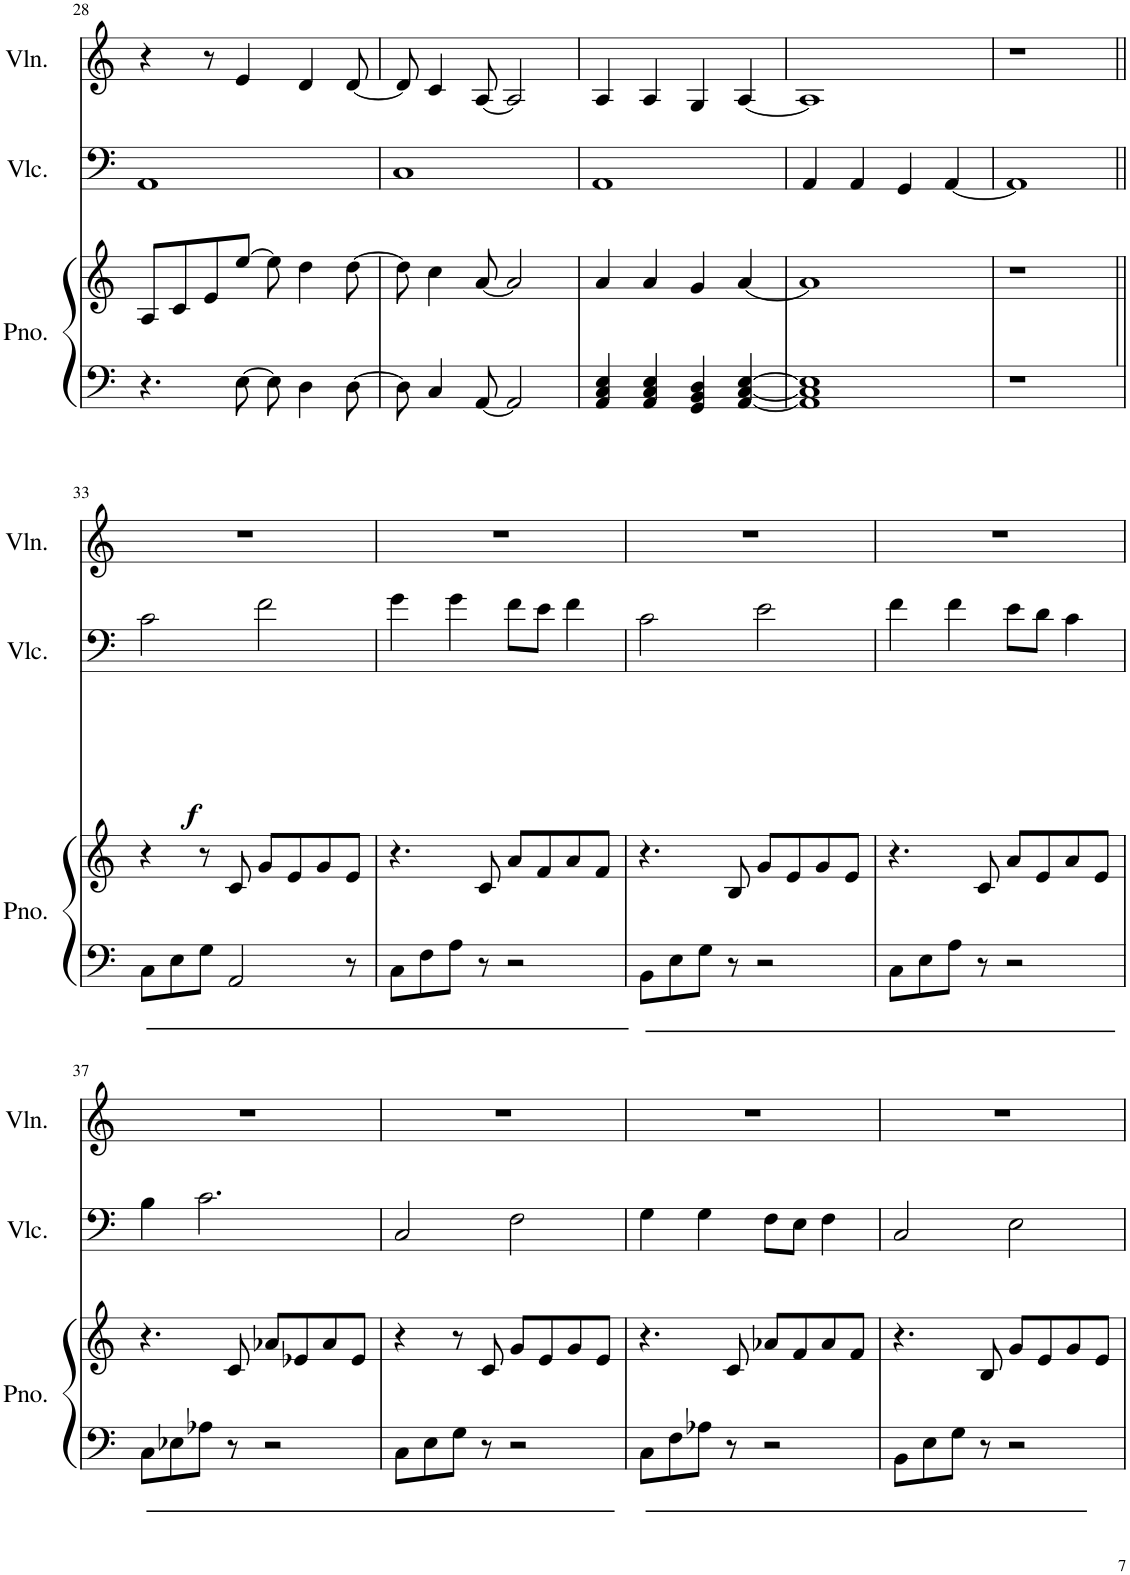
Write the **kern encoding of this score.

**kern	**kern	**kern	**dynam	**kern
*part3	*part3	*part2	*part2	*part1
*staff4	*staff3	*staff2	*staff2	*staff1
*I"Piano	*	*I"Violoncello	*	*I"Violin
*I'Pno.	*	*I'Vlc.	*	*I'Vln.
!!LO:PB:g=z
*clefF4	*clefG2	*clefF4	*	*clefG2
*k[]	*k[]	*k[]	*	*k[]
*M4/4	*M4/4	*M4/4	*	*M4/4
=28	=28	=28	=28	=28
4.r	8A/L	1AA	.	4r
.	8c/	.	.	.
.	8e/	.	.	8r
[8E\	[8ee/J	.	.	4e/
8E\]	8ee\]	.	.	.
4D\	4dd\	.	.	4d/
[8D\	[8dd\	.	.	[8d/
=29	=29	=29	=29	=29
8D\]	8dd\]	1C	.	8d/]
4C/	4cc\	.	.	4c/
[8AA/	[8a/	.	.	[8A/
2AA/]	2a/]	.	.	2A/]
=30	=30	=30	=30	=30
4AA/ 4C/ 4E/	4a/	1AA	.	4A/
4AA/ 4C/ 4E/	4a/	.	.	4A/
4GG/ 4BB/ 4D/	4g/	.	.	4G/
[4AA/ [4C/ [4E/	[4a/	.	.	[4A/
=31	=31	=31	=31	=31
1AA] 1C] 1E]	1a]	4AA/	.	1A]
.	.	4AA/	.	.
.	.	4GG/	.	.
.	.	[4AA/	.	.
=32	=32	=32	=32	=32
1r	1r	1AA]	.	1r
!!LO:LB:g=z
=33||	=33||	=33||	=33||	=33||
*k[]	*k[]	*k[]	*	*k[]
!	!	!	!LO:DY:b	!
8C\L	4r	2c\	f	1r
8E\	.	.	.	.
8G\J	8r	.	.	.
2AA/	8c/	.	.	.
.	8g/L	2f\	.	.
.	8e/	.	.	.
.	8g/	.	.	.
8r	8e/J	.	.	.
=34	=34	=34	=34	=34
8C\L	4.r	4g\	.	1r
8F\	.	.	.	.
8A\J	.	4g\	.	.
8r	8c/	.	.	.
2r	8a/L	8f\L	.	.
.	8f/	8e\J	.	.
.	8a/	4f\	.	.
.	8f/J	.	.	.
=35	=35	=35	=35	=35
8BB\L	4.r	2c\	.	1r
8E\	.	.	.	.
8G\J	.	.	.	.
8r	8B/	.	.	.
2r	8g/L	2e\	.	.
.	8e/	.	.	.
.	8g/	.	.	.
.	8e/J	.	.	.
=36	=36	=36	=36	=36
8C\L	4.r	4f\	.	1r
8E\	.	.	.	.
8A\J	.	4f\	.	.
8r	8c/	.	.	.
2r	8a/L	8e\L	.	.
.	8e/	8d\J	.	.
.	8a/	4c\	.	.
.	8e/J	.	.	.
!!LO:LB:g=z
=37	=37	=37	=37	=37
8C\L	4.r	4B\	.	1r
8E-X\	.	.	.	.
8A-X\J	.	2.c\	.	.
8r	8c/	.	.	.
2r	8a-X/L	.	.	.
.	8e-X/	.	.	.
.	8a-/	.	.	.
.	8e-/J	.	.	.
=38	=38	=38	=38	=38
8C\L	4r	2C/	.	1r
8E\	.	.	.	.
8G\J	8r	.	.	.
8r	8c/	.	.	.
2r	8g/L	2F\	.	.
.	8e/	.	.	.
.	8g/	.	.	.
.	8e/J	.	.	.
=39	=39	=39	=39	=39
8C\L	4.r	4G\	.	1r
8F\	.	.	.	.
8A-X\J	.	4G\	.	.
8r	8c/	.	.	.
2r	8a-X/L	8F\L	.	.
.	8f/	8E\J	.	.
.	8a-/	4F\	.	.
.	8f/J	.	.	.
=40	=40	=40	=40	=40
8BB\L	4.r	2C/	.	1r
8E\	.	.	.	.
8G\J	.	.	.	.
8r	8B/	.	.	.
2r	8g/L	2E\	.	.
.	8e/	.	.	.
.	8g/	.	.	.
.	8e/J	.	.	.
=	=	=	=	=
*-	*-	*-	*-	*-
